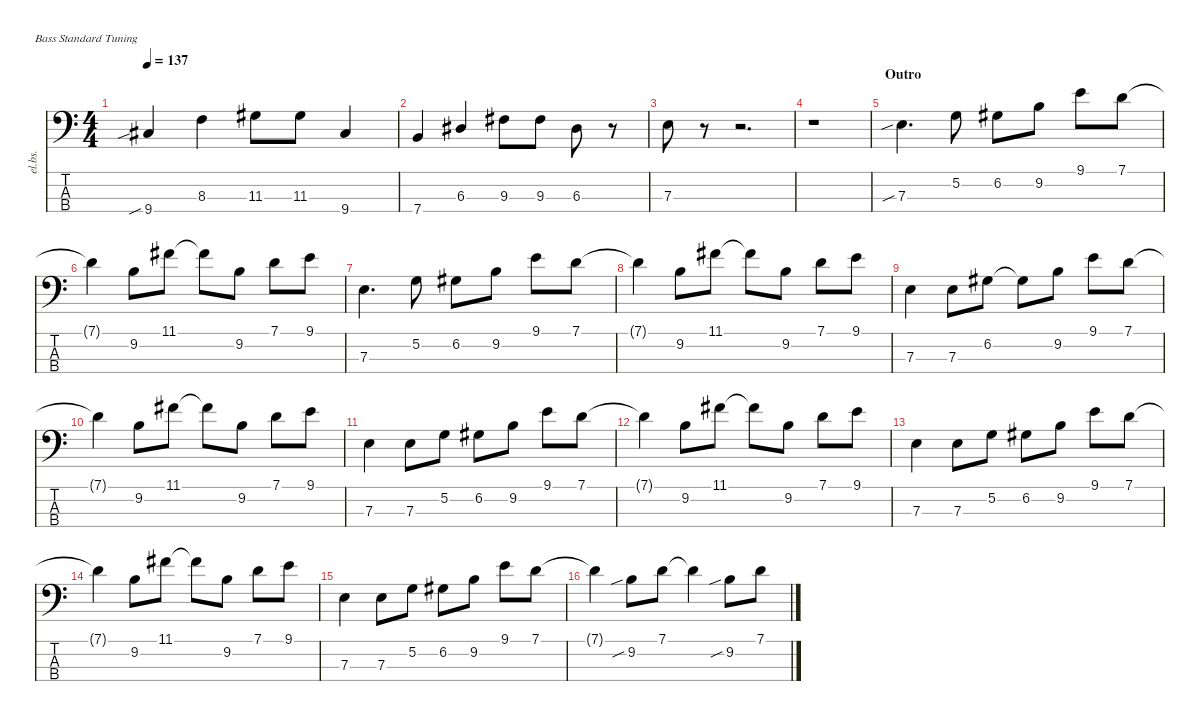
\defaultSystemsLayout 4
\hideDynamics
\bracketExtendMode nobrackets
\otherSystemsTrackNameOrientation horizontal
\track ("Electric Bass" "el.bs.") {instrument electricbassfinger}
\staff {score tabs}
\tuning (G2 D2 A1 E1)
\ts (4 4)
\tempo 137
\clef f4
\ks c
9.4{sib acc #}.4{dy mf beam Up} 8.3.4{beam Down} 11.3{acc #}.8{beam Down} 11.3{acc #}.8{beam Down} 9.4{acc #}.4{beam Up} |
7.4.4{beam Up} 6.3{acc #}.4{beam Up} 9.3{acc #}.8{beam Down} 9.3{acc #}.8{beam Down} 6.3{acc #}.8{beam Down} r.8{beam Down} |
7.3.8{beam Down} r.8{beam Down} r.2{d beam Down} |
r.1{beam Down} |
\section ("" "Outro")
7.3{sib}.4{d beam Down} 5.2.8{beam Down} 6.2{acc #}.8{beam Down} 9.2.8{beam Down} 9.1.8{beam Down} 7.1.8{beam Down} |
7.1{t}.4{beam Down} 9.2.8{beam Down} 11.1{acc #}.8{beam Down} 11.1{t acc #}.8{beam Down} 9.2.8{beam Down} 7.1.8{beam Down} 9.1.8{beam Down} |
7.3.4{d beam Down} 5.2.8{beam Down} 6.2{acc #}.8{beam Down} 9.2.8{beam Down} 9.1.8{beam Down} 7.1.8{beam Down} |
7.1{t}.4{beam Down} 9.2.8{beam Down} 11.1{acc #}.8{beam Down} 11.1{t acc #}.8{beam Down} 9.2.8{beam Down} 7.1.8{beam Down} 9.1.8{beam Down} |
7.3.4{beam Down} 7.3.8{beam Down} 6.2{acc #}.8{beam Down} 6.2{t acc #}.8{beam Down} 9.2.8{beam Down} 9.1.8{beam Down} 7.1.8{beam Down} |
7.1{t}.4{beam Down} 9.2.8{beam Down} 11.1{acc #}.8{beam Down} 11.1{t acc #}.8{beam Down} 9.2.8{beam Down} 7.1.8{beam Down} 9.1.8{beam Down} |
7.3.4{beam Down} 7.3.8{beam Down} 5.2.8{beam Down} 6.2{acc #}.8{beam Down} 9.2.8{beam Down} 9.1.8{beam Down} 7.1.8{beam Down} |
7.1{t}.4{beam Down} 9.2.8{beam Down} 11.1{acc #}.8{beam Down} 11.1{t acc #}.8{beam Down} 9.2.8{beam Down} 7.1.8{beam Down} 9.1.8{beam Down} |
7.3.4{beam Down} 7.3.8{beam Down} 5.2.8{beam Down} 6.2{acc #}.8{beam Down} 9.2.8{beam Down} 9.1.8{beam Down} 7.1.8{beam Down} |
7.1{t}.4{beam Down} 9.2.8{beam Down} 11.1{acc #}.8{beam Down} 11.1{t acc #}.8{beam Down} 9.2.8{beam Down} 7.1.8{beam Down} 9.1.8{beam Down} |
7.3.4{beam Down} 7.3.8{beam Down} 5.2.8{beam Down} 6.2{acc #}.8{beam Down} 9.2.8{beam Down} 9.1.8{beam Down} 7.1.8{beam Down} |
7.1{t}.4{beam Down} 9.2{sib}.8{beam Down} 7.1.8{beam Down} 7.1{t}.4{beam Down} 9.2{sib}.8{beam Down} 7.1.8{beam Down}
